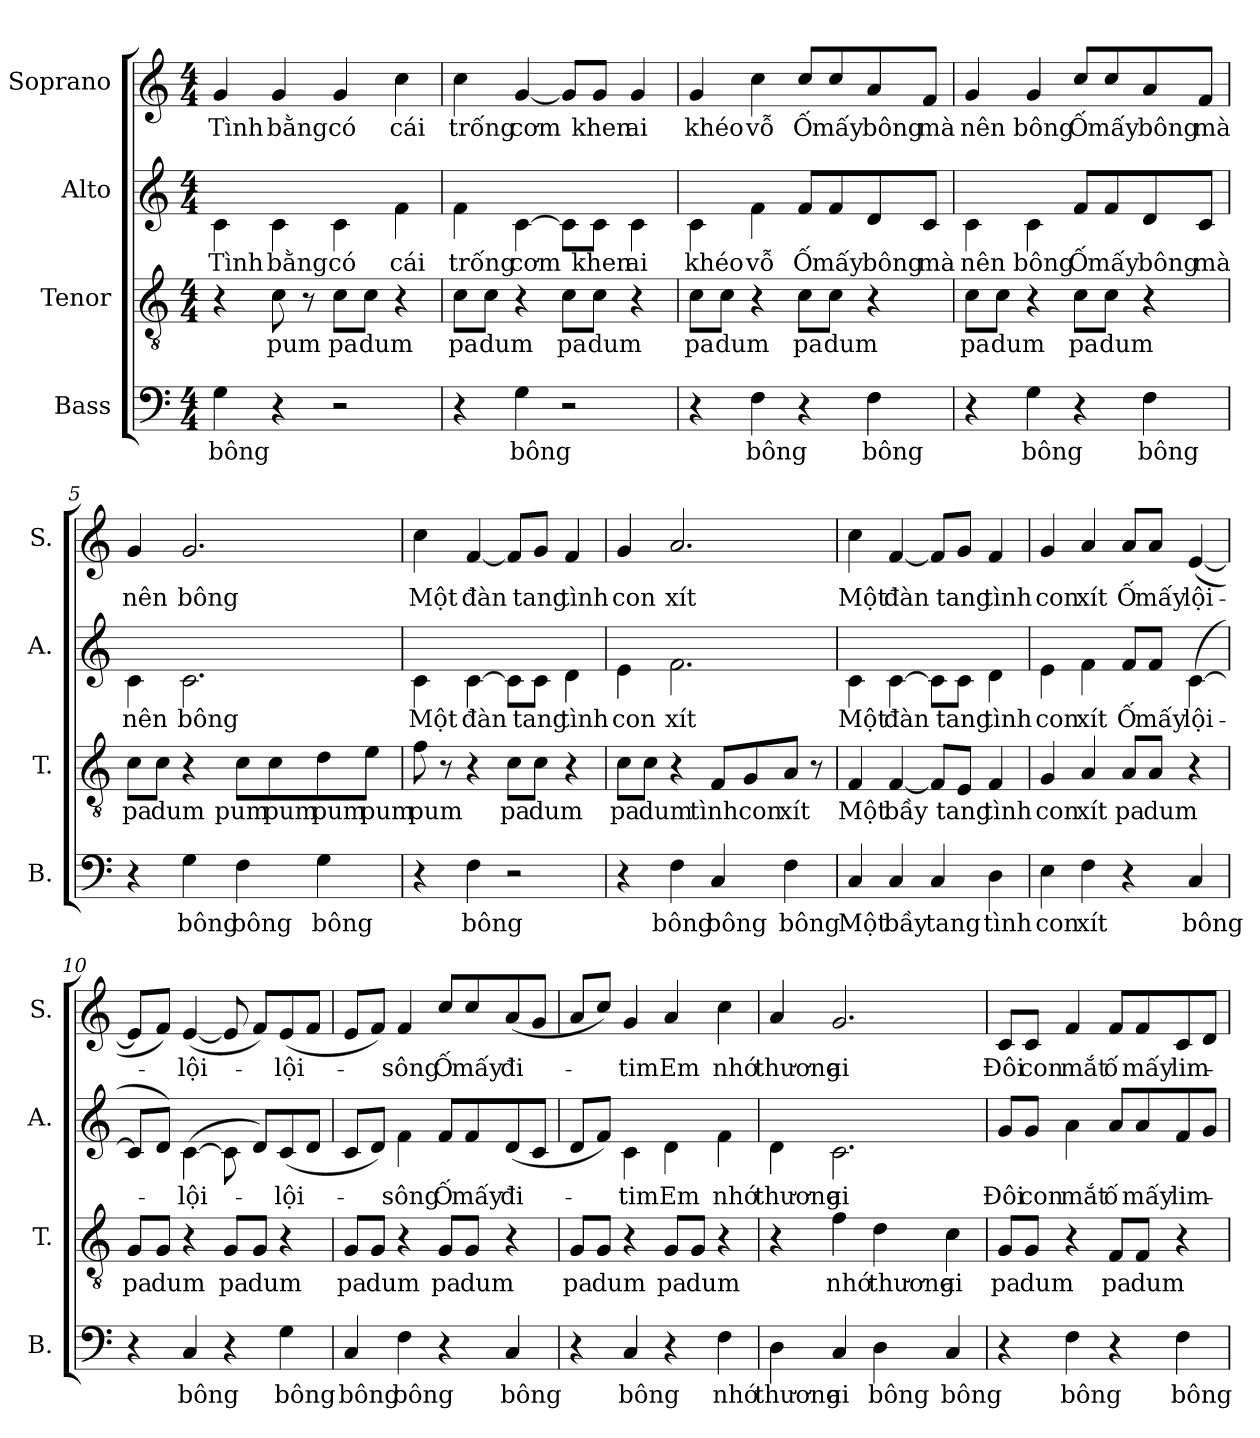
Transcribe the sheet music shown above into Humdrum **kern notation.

**kern	**text	**kern	**text	**kern	**text	**kern	**text
*part4	*part4	*part3	*part3	*part2	*part2	*part1	*part1
*staff4	*staff4	*staff3	*staff3	*staff2	*staff2	*staff1	*staff1
*I"Bass	*	*I"Tenor	*	*I"Alto	*	*I"Soprano	*
*I'B.	*	*I'T.	*	*I'A.	*	*I'S.	*
*clefF4	*	*clefGv2	*	*clefG2	*	*clefG2	*
*k[]	*	*k[]	*	*k[]	*	*k[]	*
*M4/4	*	*M4/4	*	*M4/4	*	*M4/4	*
*MM140	*	*MM140	*	*MM140	*	*MM140	*
=1	=1	=1	=1	=1	=1	=1	=1
!	!LO:LY:b	!	!	!	!LO:LY:b	!	!LO:LY:b
4G\	bông	4r	.	4c\	Tình	4g/	Tình
!	!	!	!LO:LY:b	!	!LO:LY:b	!	!LO:LY:b
4r	.	8c\	pum	4c\	bằng	4g/	bằng
.	.	8r	.	.	.	.	.
!	!	!	!LO:LY:b	!	!LO:LY:b	!	!LO:LY:b
2r	.	8c\L	pa	4c\	có	4g/	có
!	!	!	!LO:LY:b	!	!	!	!
.	.	8c\J	dum	.	.	.	.
!	!	!	!	!	!LO:LY:b	!	!LO:LY:b
.	.	4r	.	4f\	cái	4cc\	cái
=2	=2	=2	=2	=2	=2	=2	=2
!	!	!	!LO:LY:b	!	!LO:LY:b	!	!LO:LY:b
4r	.	8c\L	pa	4f\	trống	4cc\	trống
!	!	!	!LO:LY:b	!	!	!	!
.	.	8c\J	dum	.	.	.	.
!	!LO:LY:b	!	!	!	!LO:LY:b	!	!LO:LY:b
4G\	bông	4r	.	[4c\	cơm	[4g/	cơm
!	!	!	!LO:LY:b	!	!	!	!
2r	.	8c\L	pa	8c\L]	.	8g/L]	.
!	!	!	!LO:LY:b	!	!LO:LY:b	!	!LO:LY:b
.	.	8c\J	dum	8c\J	khen	8g/J	khen
!	!	!	!	!	!LO:LY:b	!	!LO:LY:b
.	.	4r	.	4c\	ai	4g/	ai
=3	=3	=3	=3	=3	=3	=3	=3
!	!	!	!LO:LY:b	!	!LO:LY:b	!	!LO:LY:b
4r	.	8c\L	pa	4c\	khéo	4g/	khéo
!	!	!	!LO:LY:b	!	!	!	!
.	.	8c\J	dum	.	.	.	.
!	!LO:LY:b	!	!	!	!LO:LY:b	!	!LO:LY:b
4F\	bông	4r	.	4f\	vỗ	4cc\	vỗ
!	!	!	!LO:LY:b	!	!LO:LY:b	!	!LO:LY:b
4r	.	8c\L	pa	8f/L	Ố	8cc/L	Ố
!	!	!	!LO:LY:b	!	!LO:LY:b	!	!LO:LY:b
.	.	8c\J	dum	8f/	mấy	8cc/	mấy
!	!LO:LY:b	!	!	!	!LO:LY:b	!	!LO:LY:b
4F\	bông	4r	.	8d/	bông	8a/	bông
!	!	!	!	!	!LO:LY:b	!	!LO:LY:b
.	.	.	.	8c/J	mà	8f/J	mà
!!LO:LB:g=z
=4	=4	=4	=4	=4	=4	=4	=4
!	!	!	!LO:LY:b	!	!LO:LY:b	!	!LO:LY:b
4r	.	8c\L	pa	4c\	nên	4g/	nên
!	!	!	!LO:LY:b	!	!	!	!
.	.	8c\J	dum	.	.	.	.
!	!LO:LY:b	!	!	!	!LO:LY:b	!	!LO:LY:b
4G\	bông	4r	.	4c\	bông	4g/	bông
!	!	!	!LO:LY:b	!	!LO:LY:b	!	!LO:LY:b
4r	.	8c\L	pa	8f/L	Ố	8cc/L	Ố
!	!	!	!LO:LY:b	!	!LO:LY:b	!	!LO:LY:b
.	.	8c\J	dum	8f/	mấy	8cc/	mấy
!	!LO:LY:b	!	!	!	!LO:LY:b	!	!LO:LY:b
4F\	bông	4r	.	8d/	bông	8a/	bông
!	!	!	!	!	!LO:LY:b	!	!LO:LY:b
.	.	.	.	8c/J	mà	8f/J	mà
=5	=5	=5	=5	=5	=5	=5	=5
!	!	!	!LO:LY:b	!	!LO:LY:b	!	!LO:LY:b
4r	.	8c\L	pa	4c\	nên	4g/	nên
!	!	!	!LO:LY:b	!	!	!	!
.	.	8c\J	dum	.	.	.	.
!	!LO:LY:b	!	!	!	!LO:LY:b	!	!LO:LY:b
4G\	bông	4r	.	2.c\	bông	2.g/	bông
!	!LO:LY:b	!	!LO:LY:b	!	!	!	!
4F\	bông	8c\L	pum	.	.	.	.
!	!	!	!LO:LY:b	!	!	!	!
.	.	8c\	pum	.	.	.	.
!	!LO:LY:b	!	!LO:LY:b	!	!	!	!
4G\	bông	8d\	pum	.	.	.	.
!	!	!	!LO:LY:b	!	!	!	!
.	.	8e\J	pum	.	.	.	.
=6	=6	=6	=6	=6	=6	=6	=6
!	!	!	!LO:LY:b	!	!LO:LY:b	!	!LO:LY:b
4r	.	8f\	pum	4c\	Một	4cc\	Một
.	.	8r	.	.	.	.	.
!	!LO:LY:b	!	!	!	!LO:LY:b	!	!LO:LY:b
4F\	bông	4r	.	[4c\	đàn	[4f/	đàn
!	!	!	!LO:LY:b	!	!	!	!
2r	.	8c\L	pa	8c\L]	.	8f/L]	.
!	!	!	!LO:LY:b	!	!LO:LY:b	!	!LO:LY:b
.	.	8c\J	dum	8c\J	tang	8g/J	tang
!	!	!	!	!	!LO:LY:b	!	!LO:LY:b
.	.	4r	.	4d\	tình	4f/	tình
!!LO:PB:g=z
=7	=7	=7	=7	=7	=7	=7	=7
!	!	!	!LO:LY:b	!	!LO:LY:b	!	!LO:LY:b
4r	.	8c\L	pa	4e\	con	4g/	con
!	!	!	!LO:LY:b	!	!	!	!
.	.	8c\J	dum	.	.	.	.
!	!LO:LY:b	!	!	!	!LO:LY:b	!	!LO:LY:b
4F\	bông	4r	.	2.f\	xít	2.a/	xít
!	!LO:LY:b	!	!LO:LY:b	!	!	!	!
4C/	bông	8F/L	tình	.	.	.	.
!	!	!	!LO:LY:b	!	!	!	!
.	.	8G/	con	.	.	.	.
!	!LO:LY:b	!	!LO:LY:b	!	!	!	!
4F\	bông	8A/J	xít	.	.	.	.
.	.	8r	.	.	.	.	.
=8	=8	=8	=8	=8	=8	=8	=8
!	!LO:LY:b	!	!LO:LY:b	!	!LO:LY:b	!	!LO:LY:b
4C/	Một	4F/	Một	4c\	Một	4cc\	Một
!	!LO:LY:b	!	!LO:LY:b	!	!LO:LY:b	!	!LO:LY:b
4C/	bầy	[4F/	bầy	[4c\	đàn	[4f/	đàn
!	!LO:LY:b	!	!	!	!	!	!
4C/	tang	8F/L]	.	8c\L]	.	8f/L]	.
!	!	!	!LO:LY:b	!	!LO:LY:b	!	!LO:LY:b
.	.	8E/J	tang	8c\J	tang	8g/J	tang
!	!LO:LY:b	!	!LO:LY:b	!	!LO:LY:b	!	!LO:LY:b
4D\	tình	4F/	tình	4d\	tình	4f/	tình
=9	=9	=9	=9	=9	=9	=9	=9
!	!LO:LY:b	!	!LO:LY:b	!	!LO:LY:b	!	!LO:LY:b
4E\	con	4G/	con	4e\	con	4g/	con
!	!LO:LY:b	!	!LO:LY:b	!	!LO:LY:b	!	!LO:LY:b
4F\	xít	4A/	xít	4f\	xít	4a/	xít
!	!	!	!LO:LY:b	!	!LO:LY:b	!	!LO:LY:b
4r	.	8A/L	pa	8f/L	Ố	8a/L	Ố
!	!	!	!LO:LY:b	!	!LO:LY:b	!	!LO:LY:b
.	.	8A/J	dum	8f/J	mấy	8a/J	mấy
!	!LO:LY:b	!	!	!	!LO:LY:b	!	!LO:LY:b
4C/	bông	4r	.	([4c\	lội-	([4e/	lội-
=10	=10	=10	=10	=10	=10	=10	=10
!	!	!	!LO:LY:b	!	!	!	!
4r	.	8G/L	pa	8c/L]	.	8e/L]	.
!	!	!	!LO:LY:b	!	!	!	!
.	.	8G/J	dum	8d/J)	.	8f/J)	.
!	!LO:LY:b	!	!	!	!LO:LY:b	!	!LO:LY:b
4C/	bông	4r	.	([4c\	-lội-	([4e/	-lội-
!	!	!	!LO:LY:b	!	!	!	!
4r	.	8G/L	pa	8c\]	.	8e/]	.
!	!	!	!LO:LY:b	!	!	!	!
.	.	8G/J	dum	8d/L)	.	8f/L)	.
!	!LO:LY:b	!	!	!	!LO:LY:b	!	!LO:LY:b
4G\	bông	4r	.	(8c/	-lội-	(8e/	-lội-
.	.	.	.	8d/J	.	8f/J	.
!!LO:LB:g=z
=11	=11	=11	=11	=11	=11	=11	=11
!	!LO:LY:b	!	!LO:LY:b	!	!	!	!
4C/	bông	8G/L	pa	8c/L	.	8e/L	.
!	!	!	!LO:LY:b	!	!	!	!
.	.	8G/J	dum	8d/J)	.	8f/J)	.
!	!LO:LY:b	!	!	!	!LO:LY:b	!	!LO:LY:b
4F\	bông	4r	.	4f\	-sông	4f/	-sông
!	!	!	!LO:LY:b	!	!LO:LY:b	!	!LO:LY:b
4r	.	8G/L	pa	8f/L	Ố	8cc/L	Ố
!	!	!	!LO:LY:b	!	!LO:LY:b	!	!LO:LY:b
.	.	8G/J	dum	8f/	mấy	8cc/	mấy
!	!LO:LY:b	!	!	!	!LO:LY:b	!	!LO:LY:b
4C/	bông	4r	.	(8d/	đi-	(>8a/	đi-
.	.	.	.	8c/J	.	8g/J	.
=12	=12	=12	=12	=12	=12	=12	=12
!	!	!	!LO:LY:b	!	!	!	!
4r	.	8G/L	pa	8d/L	.	8a/L	.
!	!	!	!LO:LY:b	!	!	!	!
.	.	8G/J	dum	8f/J)	.	8cc/J)	.
!	!LO:LY:b	!	!	!	!LO:LY:b	!	!LO:LY:b
4C/	bông	4r	.	4c\	-tim	4g/	-tim
!	!	!	!LO:LY:b	!	!LO:LY:b	!	!LO:LY:b
4r	.	8G/L	pa	4d\	Em	4a/	Em
!	!	!	!LO:LY:b	!	!	!	!
.	.	8G/J	dum	.	.	.	.
!	!LO:LY:b	!	!	!	!LO:LY:b	!	!LO:LY:b
4F\	nhớ	4r	.	4f\	nhớ	4cc\	nhớ
=13	=13	=13	=13	=13	=13	=13	=13
!	!LO:LY:b	!	!	!	!LO:LY:b	!	!LO:LY:b
4D\	thương	4r	.	4d\	thương	4a/	thương
!	!LO:LY:b	!	!LO:LY:b	!	!LO:LY:b	!	!LO:LY:b
4C/	ai	4f\	nhớ	2.c\	ai	2.g/	ai
!	!LO:LY:b	!	!LO:LY:b	!	!	!	!
4D\	bông	4d\	thương	.	.	.	.
!	!LO:LY:b	!	!LO:LY:b	!	!	!	!
4C/	bông	4c\	ai	.	.	.	.
!!LO:PB:g=z
=14	=14	=14	=14	=14	=14	=14	=14
!	!	!	!LO:LY:b	!	!LO:LY:b	!	!LO:LY:b
4r	.	8G/L	pa	8g/L	Đôi	8c/L	Đôi
!	!	!	!LO:LY:b	!	!LO:LY:b	!	!LO:LY:b
.	.	8G/J	dum	8g/J	con	8c/J	con
!	!LO:LY:b	!	!	!	!LO:LY:b	!	!LO:LY:b
4F\	bông	4r	.	4a\	mắt	4f/	mắt
!	!	!	!LO:LY:b	!	!LO:LY:b	!	!LO:LY:b
4r	.	8F/L	pa	8a/L	ố	8f/L	ố
!	!	!	!LO:LY:b	!	!LO:LY:b	!	!LO:LY:b
.	.	8F/J	dum	8a/	mấy	8f/	mấy
!	!LO:LY:b	!	!	!	!LO:LY:b	!	!LO:LY:b
4F\	bông	4r	.	8f/	lim-	8c/	lim-
.	.	.	.	8g/J	.	8d/J	.
=	=	=	=	=	=	=	=
*-	*-	*-	*-	*-	*-	*-	*-
